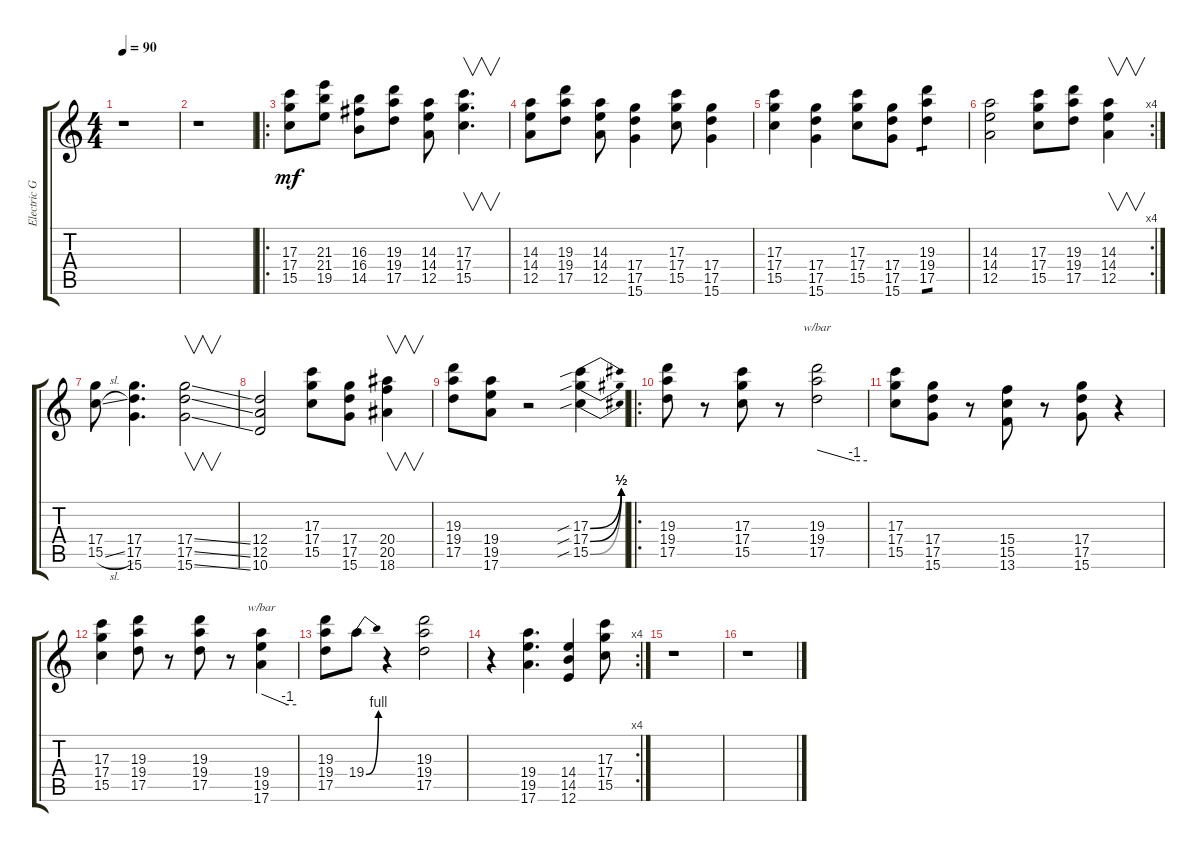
\track ("Electric Guitar" "Electric G") {instrument overdrivenguitar}
\staff {score tabs}
\tuning (E4 B3 G3 D3 A2 E2) {hide}
\ts (4 4)
\tempo 90
\clef g2
\ks c
r.1{dy mf} |
r.1 |
\ro
(17.3 17.4 15.5).8 (21.3 21.4 19.5).8 (16.3 16.4 14.5).8 (19.3 19.4 17.5).8 (14.3 14.4 12.5).8 (17.3 17.4 15.5).4{v d} |
(14.3 14.4 12.5).8 (19.3 19.4 17.5).8 (14.3 14.4 12.5).8 (17.4 17.5 15.6).4 (17.3 17.4 15.5).8 (17.4 17.5 15.6).4 |
(17.3 17.4 15.5).4 (17.4 17.5 15.6).4 (17.3 17.4 15.5).8 (17.4 17.5 15.6).8 (19.3 19.4 17.5).4{tp 1} |
\rc 4
(14.3 14.4 12.5).2 (17.3 17.4 15.5).8 (19.3 19.4 17.5).8 (14.3 14.4 12.5).4{v} |
(17.4 15.5{sl}).8 (17.4 17.5 15.6).4{d} (17.4{ss} 17.5{ss} 15.6{ss}).2{v} |
(12.4 12.5 10.6).2 (17.3 17.4 15.5).8 (17.4 17.5 15.6).8 (20.4 20.5 18.6).4{v} |
(19.3 19.4 17.5).8 (19.4 19.5 17.6).8 r.2 (17.3{be (bend 0 0 60 2) sib} 17.4{be (bend 0 0 60 2) sib} 15.5{be (bend 0 0 60 2) sib}).4 |
\ro
(19.3 19.4 17.5).8 r.8 (17.3 17.4 15.5).8 r.8 (19.3 19.4 17.5).2{tbe (custom default 0 0 45 -4 60 -4)} |
(17.3 17.4 15.5).8 (17.4 17.5 15.6).8 r.8 (15.4 15.5 13.6).8 r.8 (17.4 17.5 15.6).8 r.4 |
(17.3 17.4 15.5).4 (19.3 19.4 17.5).8 r.8 (19.3 19.4 17.5).8 r.8 (19.4 19.5 17.6).4{tbe (custom default 0 0 45 -4 60 -4)} |
(19.3 19.4 17.5).8 19.4{be (bend 0 0 60 4)}.8 r.4 (19.3 19.4 17.5).2 |
\rc 4
r.4 (19.4 19.5 17.6).4{d} (14.4 14.5 12.6).4 (17.3 17.4 15.5).8 |
r.1 |
r.1
